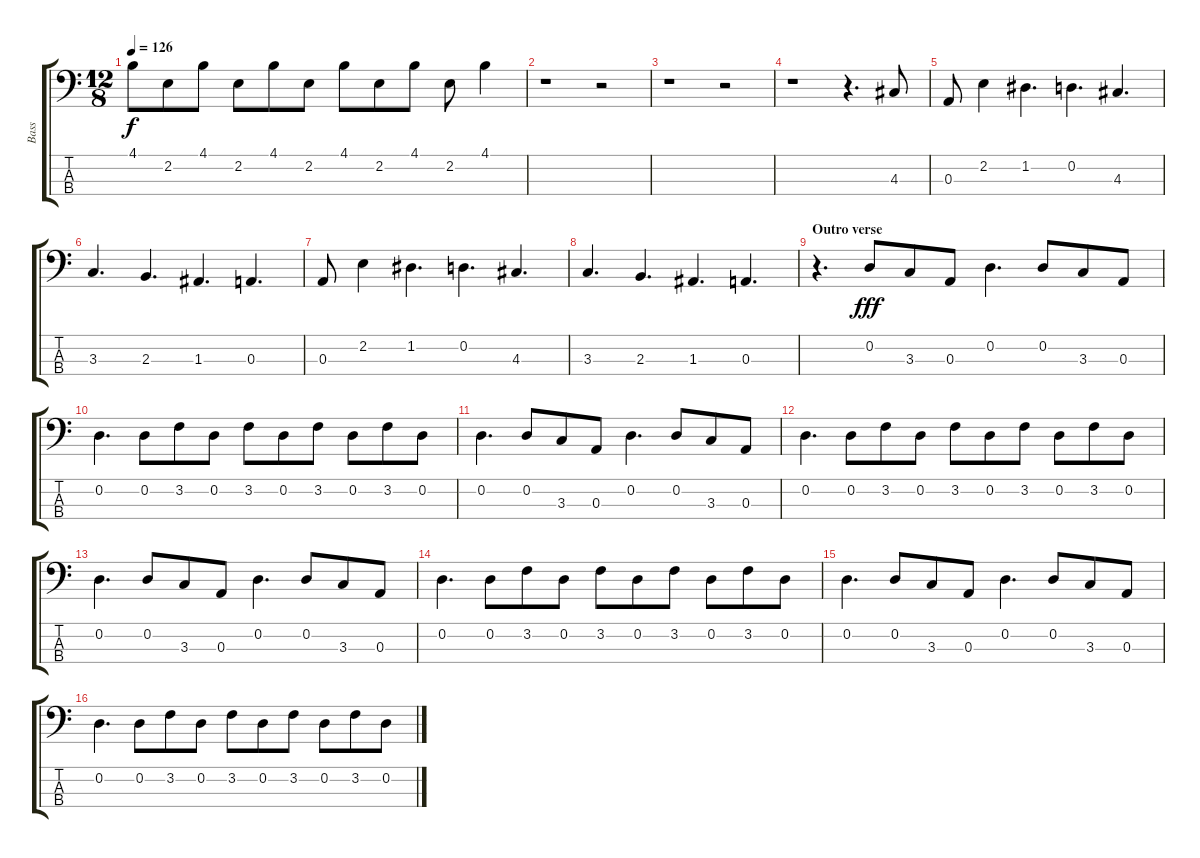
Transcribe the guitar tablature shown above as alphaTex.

\track ("Bass" "Bass") {instrument fretlessbass}
\staff {score tabs}
\tuning (G2 D2 A1 E1) {hide}
\ts (12 8)
\tempo 126
\clef f4
\ks c
4.1.8{dy f} 2.2.8 4.1.8 2.2.8 4.1.8 2.2.8 4.1.8 2.2.8 4.1.8 2.2.8 4.1.4 |
r.1 r.2 |
r.1 r.2 |
r.1 r.4{d} 4.3.8 |
0.3.8 2.2.4 1.2.4{d} 0.2.4{d} 4.3.4{d} |
3.3.4{d} 2.3.4{d} 1.3.4{d} 0.3.4{d} |
0.3.8 2.2.4 1.2.4{d} 0.2.4{d} 4.3.4{d} |
3.3.4{d} 2.3.4{d} 1.3.4{d} 0.3.4{d} |
\section ("" "Outro verse")
r.4{d} 0.2.8{dy fff} 3.3.8 0.3.8 0.2.4{d} 0.2.8 3.3.8 0.3.8 |
0.2.4{d} 0.2.8 3.2.8 0.2.8 3.2.8 0.2.8 3.2.8 0.2.8 3.2.8 0.2.8 |
0.2.4{d} 0.2.8 3.3.8 0.3.8 0.2.4{d} 0.2.8 3.3.8 0.3.8 |
0.2.4{d} 0.2.8 3.2.8 0.2.8 3.2.8 0.2.8 3.2.8 0.2.8 3.2.8 0.2.8 |
0.2.4{d} 0.2.8 3.3.8 0.3.8 0.2.4{d} 0.2.8 3.3.8 0.3.8 |
0.2.4{d} 0.2.8 3.2.8 0.2.8 3.2.8 0.2.8 3.2.8 0.2.8 3.2.8 0.2.8 |
0.2.4{d} 0.2.8 3.3.8 0.3.8 0.2.4{d} 0.2.8 3.3.8 0.3.8 |
0.2.4{d} 0.2.8 3.2.8 0.2.8 3.2.8 0.2.8 3.2.8 0.2.8 3.2.8 0.2.8
